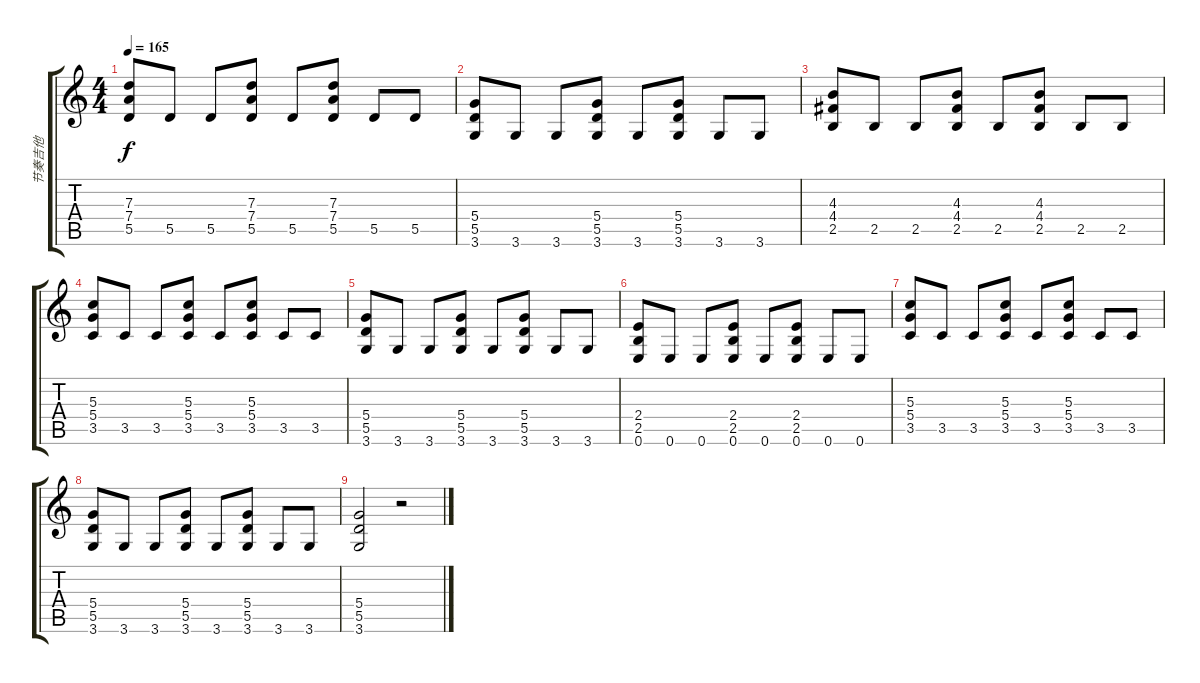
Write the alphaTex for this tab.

\track ("节奏吉他" "节奏吉他") {instrument distortionguitar}
\staff {score tabs}
\tuning (E4 B3 G3 D3 A2 E2) {hide}
\ts (4 4)
\tempo 165
\clef g2
\ks c
(7.3 7.4 5.5).8{dy f} 5.5.8 5.5.8 (7.3 7.4 5.5).8 5.5.8 (7.3 7.4 5.5).8 5.5.8 5.5.8 |
(5.4 5.5 3.6).8 3.6.8 3.6.8 (5.4 5.5 3.6).8 3.6.8 (5.4 5.5 3.6).8 3.6.8 3.6.8 |
(4.3 4.4 2.5).8 2.5.8 2.5.8 (4.3 4.4 2.5).8 2.5.8 (4.3 4.4 2.5).8 2.5.8 2.5.8 |
(5.3 5.4 3.5).8 3.5.8 3.5.8 (5.3 5.4 3.5).8 3.5.8 (5.3 5.4 3.5).8 3.5.8 3.5.8 |
(5.4 5.5 3.6).8 3.6.8 3.6.8 (5.4 5.5 3.6).8 3.6.8 (5.4 5.5 3.6).8 3.6.8 3.6.8 |
(2.4 2.5 0.6).8 0.6.8 0.6.8 (2.4 2.5 0.6).8 0.6.8 (2.4 2.5 0.6).8 0.6.8 0.6.8 |
(5.3 5.4 3.5).8 3.5.8 3.5.8 (5.3 5.4 3.5).8 3.5.8 (5.3 5.4 3.5).8 3.5.8 3.5.8 |
(5.4 5.5 3.6).8 3.6.8 3.6.8 (5.4 5.5 3.6).8 3.6.8 (5.4 5.5 3.6).8 3.6.8 3.6.8 |
(5.4 5.5 3.6).2 r.2
